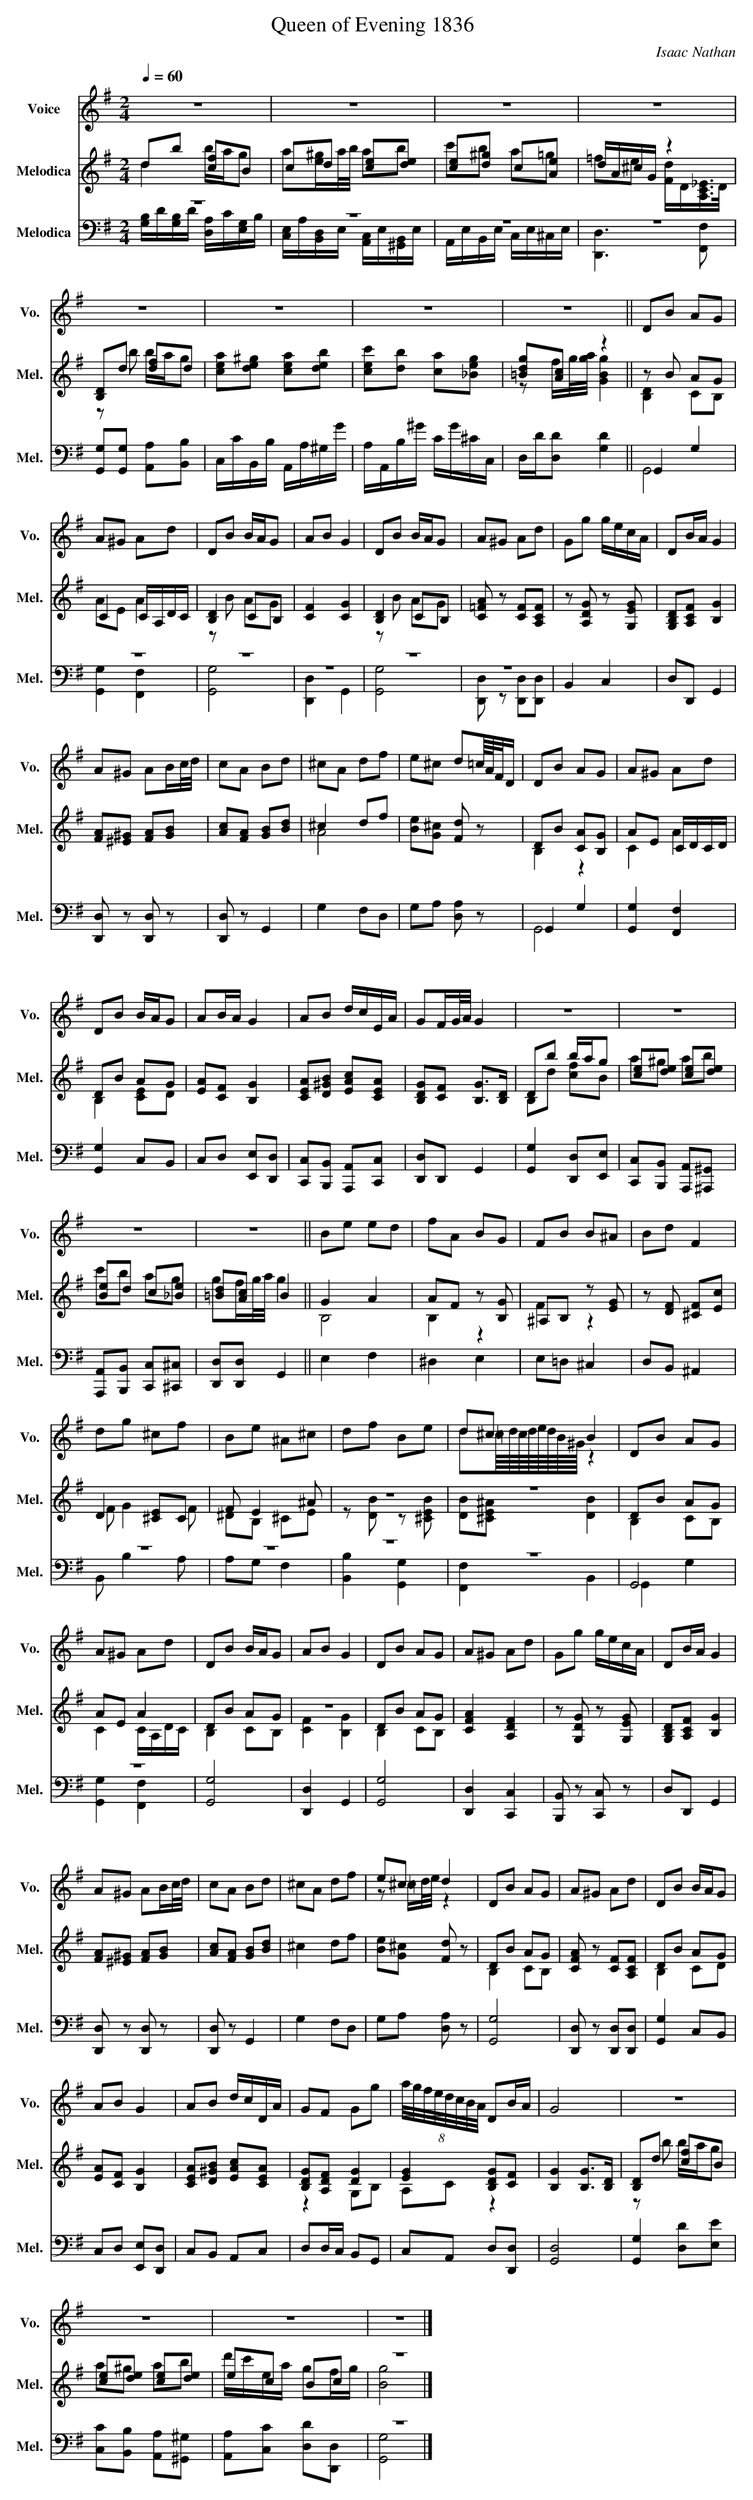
X:1
T:Queen of Evening 1836
C:Isaac Nathan
%%score ( 1 2 ) ( 3 4 ) ( 5 6 )
Q:1/4=60
L:1/8
M:2/4
K:G
V:1 treble nm="Voice" snm="Vo."
V:2 treble
V:3 treble nm="Melodica" snm="Mel."
V:4 treble
V:5 bass nm="Melodica" snm="Mel."
V:6 bass
V:1
z4 | z4 | z4 | z4 |$ z4 | z4 | z4 | z4 || DB AG |$ A^G Ad | DB B/A/G | AB G2 | DB B/A/G | A^G Ad |
Gg g/e/c/A/ | DB/A/ G2 |$ A^G AB/c/4d/4 | cA Bd | ^cA df | e^c d=c/8A/8F/4D/ | DB AG | A^G Ad |$
DB B/A/G | AB/A/ G2 | AB d/c/E/A/ | GF/G/4A/4 G2 | z4 | z4 |$ z4 | z4 || Be ed | fA BG | FB B^A |
Bd F2 |$ dg ^cf | Be ^A^c | df Be | d^c B2 | DB AG |$ A^G Ad | DB B/A/G | AB G2 | DB AG | A^G Ad |
Gg g/e/c/A/ | DB/A/ G2 |$ A^G AB/c/4d/4 | cA Bd | ^cA df | e^c d2 | DB AG | A^G Ad | DB B/A/G |$
AB G2 | AB d/c/D/A/ | GF Gg | (8:8:8a/4g/4f/4e/4d/4c/4B/4A/4 DB/A/ | G4 | z4 |$ z4 | z4 | z4 |]
V:2
x4 | x4 | x4 | x4 |$ x4 | x4 | x4 | x4 || x4 |$ x4 | x4 | x4 | x4 | x4 | x4 | x4 |$ x4 | x4 | x4 |
x4 | x4 | x4 |$ x4 | x4 | x4 | x4 | x4 | x4 |$ x4 | x4 || x4 | x4 | x4 | x4 |$ x4 | x4 | x4 |
d=c/8d/8c/8d/8e/8d/8B/8^G/8 z2 | x4 |$ x4 | x4 | x4 | x4 | x4 | x4 | x4 |$ x4 | x4 | x4 |
z =c/d/4e/4 z2 | x4 | x4 | x4 |$ x4 | x4 | x4 | x4 | x4 | x4 |$ x4 | x4 | x4 |]
V:3
db [cf]B | cd [ce][de] | [ce][d^g] c[Ae] | d/A/^c/G/ z2 |$ [B,D]d [df]d | [cea][de^g] [cea][deb] |
[cec'][db] [ca][_Beg] | [=Bdg][Ac] z2 || z B AG |$ C2 C/A,/D/C/ | [B,D]2 CB, | [CF]2 [CG]2 |
[B,D]2 CB, | [C=FA] z [CF][A,CF] | z [A,DG] z [G,EG] | [G,B,D][A,CF] [B,G]2 |$
[FA][^E^G] [FA][GB] | [Ac][FA] [GB][Bd] | ^c2 df | [Be][G^c] [Fd] z | DB [CA][B,G] |
AE C/D/C/D/ |$ DB AG | [EA][CF] [B,G]2 | [CEA][D^GB] [EAc][CEA] | [B,DG][CF] [B,G]>[B,D] |
Db b/a/g | [ce][de] [ce][de] |$ [Be]d c[_Be] | [=Bd][Ac] B2 || G2 A2 | AF z [B,G] | ^A,B, z [EG] |
z [DF] [^CF][Ec] |$ D2 [^CE]C | F E2 ^A | z4 | z4 | DB AG |$ AE A2 | DB AG | z4 | DB AG |
[CFA]2 [A,DF]2 | z [G,DG] z [G,EG] | [G,B,D][A,CF] [B,G]2 |$ [FA][^E^G] [FA][GB] |
[Ac][FA] [GB][Bd] | ^c2 df | [Be][G^c] [Fd] z | DB AG | [CFA] z [CF][A,CF] | DB AG |$
[EA][CF] [B,G]2 | [CEA][D^GB] [EAc][CEA] | [B,DG][A,DF] [DG]2 | [EG]2 [B,DG][CF] |
[B,G]2 [B,G]>[B,D] | [B,D]d [cf]B |$ [ce][de] [ce][de] | ec Bc | z4 |]
V:4
d2 b/a/g | a[e^g]/a/4b/4 ab | c'b a=g | =fe [Fd]/D/[A,C_E]/>D/ |$ z b b/a/g | x4 | x4 |
z f/g/4[ga]/4 [GBg]2 || [B,D]2 CB, |$ AE A2 | z B AG | x4 | z B AG | x4 | x4 | x4 |$ x4 | x4 |
A4 | x4 | B,2 z2 | C2 A2 |$ B,2 [CE]D | x4 | x4 | x4 | B,d [cf]B | a^g ab |$ c'b ag |
gf/g/4a/4 g2 || B,4 | B,2 z2 | F2 z2 | x4 |$ F G2 F | ^DB, ^CE | z [DB] z [^CEB] |
[DB][^CE^A] [DB]2 | B,2 CB, |$ C2 C/A,/D/C/ | B,2 CB, | [CF]2 [B,G]2 | B,2 CB, | x4 | x4 | x4 |$
x4 | x4 | x4 | x4 | B,2 CB, | x4 | B,2 CD |$ x4 | x4 | z2 G,B, | A,C z2 | x4 | z b b/a/g |$
a^g ab | d'/c'/e/a/ gf/g/ | [Bg]4 |]
V:5
z4 | z4 | z4 | z4 |$ [G,,G,][G,,G,] [A,,A,][B,,B,] | C,/C/B,,/B,/ A,,/A,/^G,/G/ |
A,/A,,/B,/^G/ C/G/^C/C,/ | D,/D/[D,D] [G,D]2 || G,,2 G,2 |$ z4 | z4 | z4 | z4 | z4 | B,,2 C,2 |
D,D,, G,,2 |$ [D,,D,] z [D,,D,] z | [D,,D,] z G,,2 | G,2 F,D, | G,A, [D,A,] z | G,,2 G,2 |
[G,,G,]2 [F,,F,]2 |$ [G,,G,]2 C,B,, | C,D, [E,,E,][D,,D,] | [C,,C,][B,,,B,,] [A,,,A,,][C,,C,] |
[D,,D,]D,, G,,2 | [G,,G,]2 [D,,D,][E,,E,] | [C,,C,][B,,,B,,] [A,,,A,,][^A,,,^G,,] |$
[A,,,A,,][B,,,B,,] [C,,C,][^C,,^C,] | [D,,D,][D,,D,] G,,2 || E,2 F,2 | ^D,2 E,2 | E,=D, ^C,2 |
D,B,, ^A,,2 |$ z4 | z4 | z4 | z4 | G,,4 |$ z4 | [G,,G,]4 | [D,,D,]2 G,,2 | [G,,G,]4 |
[D,,D,]2 [C,,C,]2 | [B,,,B,,] z [C,,C,] z | D,D,, G,,2 |$ [D,,D,] z [D,,D,] z | [D,,D,] z G,,2 |
G,2 F,D, | G,A, [D,A,] z | [G,,G,]4 | [D,,D,] z [D,,D,][D,,D,] | [G,,G,]2 C,B,, |$
C,D, [E,,E,][D,,D,] | C,B,, A,,C, | D,D,/C,/ B,,G,, | C,A,, D,[D,,D,] | [G,,D,]4 |
[G,,G,]2 [D,D][E,E] |$ [C,C][B,,B,] [A,,A,][^G,,^G,] | [A,,A,][C,C] [D,D][D,,D,] | z4 |]
V:6
[G,B,]/D/[G,B,]/D/ [D,A,]/C/[E,G,]/B,/ | [C,E,]/A,/[B,,D,]/E,/ [A,,C,]/E,/[^G,,B,,]/E,/ |
A,,/E,/B,,/E,/ C,/E,/^C,/E,/ | [D,,D,]3 [F,,F,] |$ x4 | x4 | x4 | x4 || G,,4 |$
[G,,G,]2 [F,,F,]2 | [G,,G,]4 | [D,,D,]2 G,,2 | [G,,G,]4 | [D,,D,] z [D,,D,][D,,D,] | x4 | x4 |$
x4 | x4 | x4 | x4 | G,,4 | x4 |$ x4 | x4 | x4 | x4 | x4 | x4 |$ x4 | x4 || x4 | x4 | x4 | x4 |$
B,, B,2 A, | A,G, F,2 | [B,,B,]2 [G,,G,]2 | [F,,F,]2 B,,2 | G,,2 G,2 |$ [G,,G,]2 [F,,F,]2 | x4 |
x4 | x4 | x4 | x4 | x4 |$ x4 | x4 | x4 | x4 | x4 | x4 | x4 |$ x4 | x4 | x4 | x4 | x4 | x4 |$ x4 |
x4 | [G,,G,]4 |]
